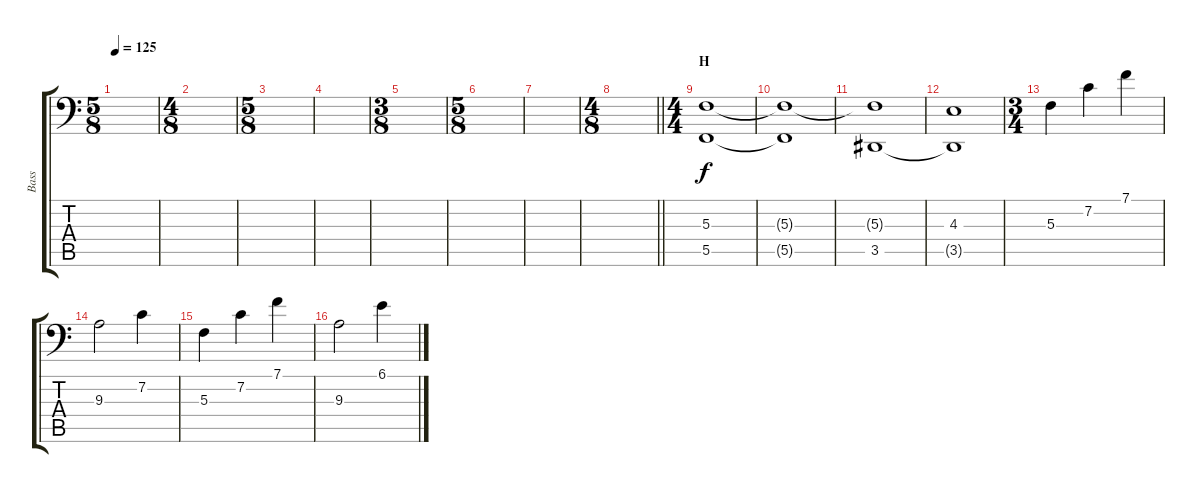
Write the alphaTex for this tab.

\track ("Bass" "Bass") {instrument electricbasspick}
\staff {score tabs}
\tuning (Bb2 F2 C2 G1 C1 A0) {hide}
\ts (5 8)
\tempo 125
\clef f4
\ks c
|
\ts (4 8)
|
\ts (5 8)
|
|
\ts (3 8)
|
\ts (5 8)
|
|
\ts (4 8)
\barLineRight lightlight
|
\ts (4 4)
\section ("" "H")
(5.3 5.5).1{volume 10 instrument lead2sawtooth} |
(5.3{t} 5.5{t}).1 |
(5.3{t} 3.5).1{volume 16} |
(4.3 3.5{t}).1 |
\ts (3 4)
5.3.4{instrument electricbassfinger} 7.2.4 7.1.4 |
9.3.2 7.2.4 |
5.3.4 7.2.4 7.1.4 |
9.3.2 6.1.4
